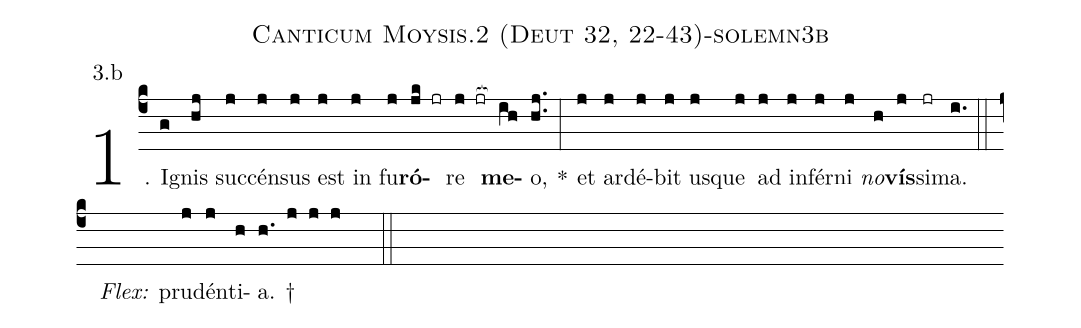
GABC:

name: Canticum Moysis.2 (Deut 32, 22-43)-solemn3b;
annotation: 3.b;
%%
(c4)1. I(g)gnis(hj) suc(j)cén(j)sus(j) est(j) in(j) fu(j)<b>ró</b>(jk jr)re(j jr[ocb:1{]) <b>me</b>(ih[ocb:0}])o,(hj..) *(:) et(j) ar(j)dé(j)bit(j) us(j)que(j) ad(j) in(j)fér(j)ni(j) <i>no</i>(h)<b>vís</b>(j)si(jr)ma.(i.) (::)
<i>Flex:</i>()  pru(j)dén(j)ti(h)a. †(h. j j j  ::)
